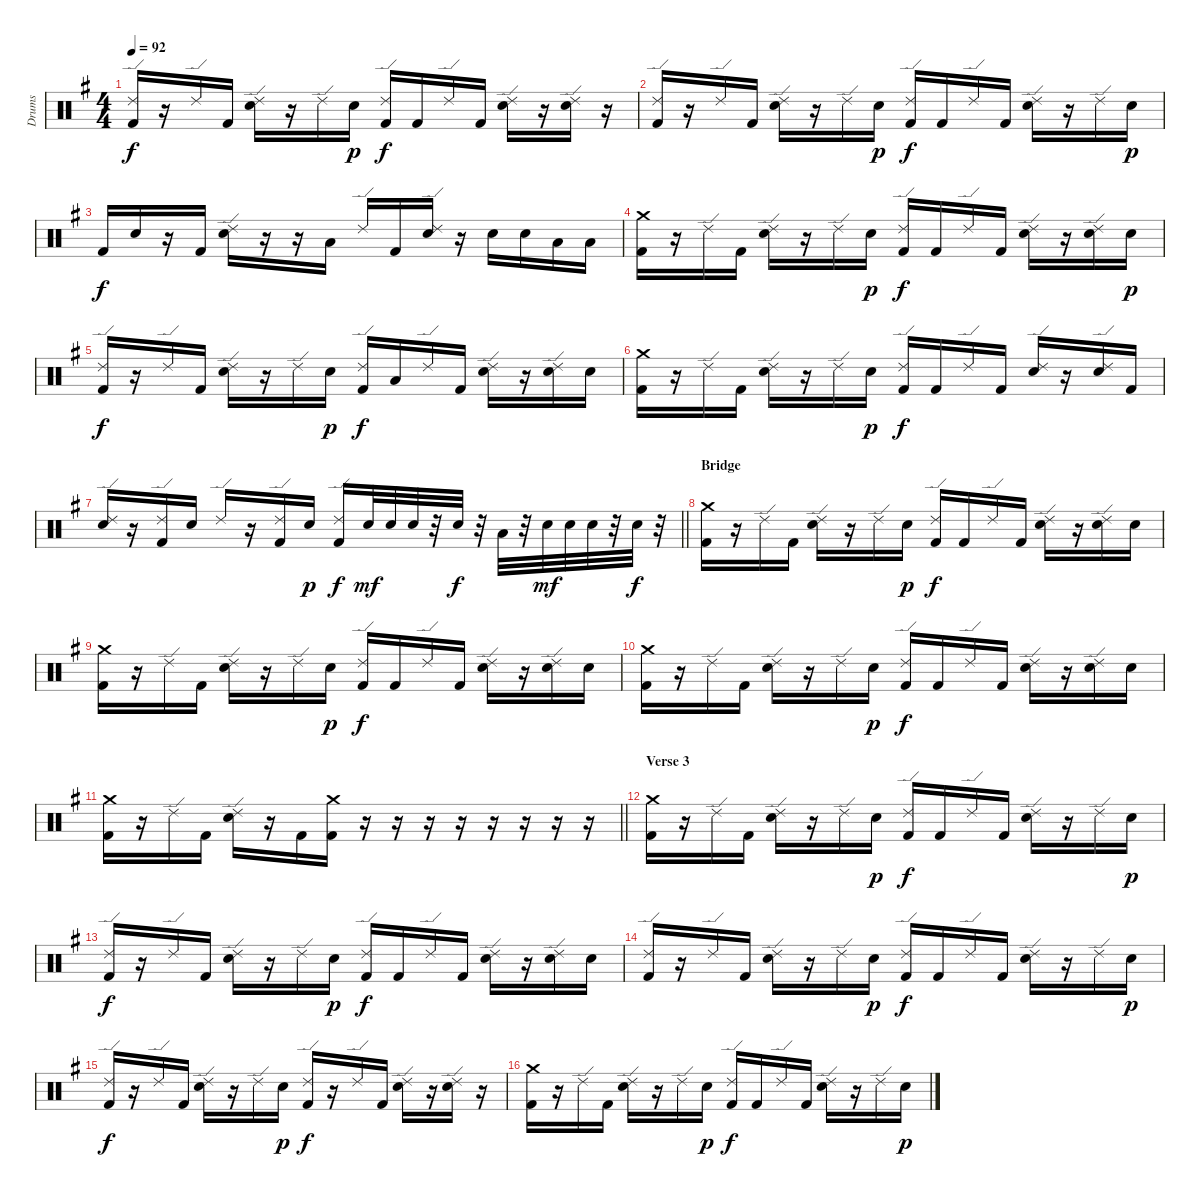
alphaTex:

\track ("Drums" "Drums") {instrument percussion}
\staff {score}
\articulation defaults
\ts (4 4)
\tempo 92
\clef neutral
\ks g
("Ride (edge) 2" "Kick (hit) 2").16{dy f} r.16 "Ride (edge) 2".16 "Kick (hit) 2".16 ("Ride (edge) 2" "Snare (hit) 2").16 r.16 "Ride (edge) 2".16 "Snare (hit) 2".16{dy p} ("Ride (edge) 2" "Kick (hit) 2").16{dy f} "Kick (hit) 2".16 "Ride (edge) 2".16 "Kick (hit) 2".16 ("Ride (edge) 2" "Snare (hit) 2").16 r.16 ("Ride (edge) 2" "Snare (hit) 2").16 r.16 |
("Ride (edge) 2" "Kick (hit) 2").16 r.16 "Ride (edge) 2".16 "Kick (hit) 2".16 ("Ride (edge) 2" "Snare (hit) 2").16 r.16 "Ride (edge) 2".16 "Snare (hit) 2".16{dy p} ("Ride (edge) 2" "Kick (hit) 2").16{dy f} "Kick (hit) 2".16 "Ride (edge) 2".16 "Kick (hit) 2".16 ("Ride (edge) 2" "Snare (hit) 2").16 r.16 "Ride (edge) 2".16 "Snare (hit) 2".16{dy p} |
"Kick (hit) 2".16{dy f} "Snare (hit) 2".16 r.16 "Kick (hit) 2".16 ("Ride (edge) 2" "Snare (hit) 2").16 r.16 r.16 "Low Tom (hit)".16 "Ride (edge) 2".16 "Kick (hit) 2".16 ("Ride (edge) 2" "Snare (hit) 2").16 r.16 "Snare (hit) 2".16 "Snare (hit) 2".16 "Low Floor Tom (hit)".16 "Low Floor Tom (hit)".16 |
("Crash medium (hit)" "Kick (hit) 2").16 r.16 "Ride (edge) 2".16 "Kick (hit) 2".16 ("Ride (edge) 2" "Snare (hit) 2").16 r.16 "Ride (edge) 2".16 "Snare (hit) 2".16{dy p} ("Ride (edge) 2" "Kick (hit) 2").16{dy f} "Kick (hit) 2".16 "Ride (edge) 2".16 "Kick (hit) 2".16 ("Ride (edge) 2" "Snare (hit) 2").16 r.16 ("Ride (edge) 2" "Snare (hit) 2").16 "Snare (hit) 2".16{dy p} |
("Ride (edge) 2" "Kick (hit) 2").16{dy f} r.16 "Ride (edge) 2".16 "Kick (hit) 2".16 ("Ride (edge) 2" "Snare (hit) 2").16 r.16 "Ride (edge) 2".16 "Snare (hit) 2".16{dy p} ("Ride (edge) 2" "Kick (hit) 2").16{dy f} "Low Tom (hit)".16 "Ride (edge) 2".16 "Kick (hit) 2".16 ("Ride (edge) 2" "Snare (hit) 2").16 r.16 ("Ride (edge) 2" "Snare (hit) 2").16 "Snare (hit) 2".16 |
("Crash medium (hit)" "Kick (hit) 2").16 r.16 "Ride (edge) 2".16 "Kick (hit) 2".16 ("Ride (edge) 2" "Snare (hit) 2").16 r.16 "Ride (edge) 2".16 "Snare (hit) 2".16{dy p} ("Ride (edge) 2" "Kick (hit) 2").16{dy f} "Kick (hit) 2".16 "Ride (edge) 2".16 "Kick (hit) 2".16 ("Ride (edge) 2" "Snare (hit) 2").16 r.16 ("Ride (edge) 2" "Snare (hit) 2").16 "Kick (hit) 2".16 |
\barLineRight lightlight
("Ride (edge) 2" "Snare (hit) 2").16 r.16 ("Ride (edge) 2" "Kick (hit) 2").16 "Snare (hit) 2".16 "Ride (edge) 2".16 r.16 ("Ride (edge) 2" "Kick (hit) 2").16 "Snare (hit) 2".16{dy p} ("Ride (edge) 2" "Kick (hit) 2").16{dy f} "Snare (hit) 2".32{dy mf} "Snare (hit) 2".32 "Snare (hit) 2".32 r.32 "Snare (hit) 2".32{dy f} r.32 "Low Tom (hit)".32 r.32 "Snare (hit) 2".32{dy mf} "Snare (hit) 2".32 "Snare (hit) 2".32 r.32 "Snare (hit) 2".32{dy f} r.32 |
\section ("" "Bridge")
("Crash medium (hit)" "Kick (hit) 2").16 r.16 "Ride (edge) 2".16 "Kick (hit) 2".16 ("Ride (edge) 2" "Snare (hit) 2").16 r.16 "Ride (edge) 2".16 "Snare (hit) 2".16{dy p} ("Ride (edge) 2" "Kick (hit) 2").16{dy f} "Kick (hit) 2".16 "Ride (edge) 2".16 "Kick (hit) 2".16 ("Ride (edge) 2" "Snare (hit) 2").16 r.16 ("Ride (edge) 2" "Snare (hit) 2").16 "Snare (hit) 2".16 |
("Crash medium (hit)" "Kick (hit) 2").16 r.16 "Ride (edge) 2".16 "Kick (hit) 2".16 ("Ride (edge) 2" "Snare (hit) 2").16 r.16 "Ride (edge) 2".16 "Snare (hit) 2".16{dy p} ("Ride (edge) 2" "Kick (hit) 2").16{dy f} "Kick (hit) 2".16 "Ride (edge) 2".16 "Kick (hit) 2".16 ("Ride (edge) 2" "Snare (hit) 2").16 r.16 ("Ride (edge) 2" "Snare (hit) 2").16 "Snare (hit) 2".16 |
("Crash medium (hit)" "Kick (hit) 2").16 r.16 "Ride (edge) 2".16 "Kick (hit) 2".16 ("Ride (edge) 2" "Snare (hit) 2").16 r.16 "Ride (edge) 2".16 "Snare (hit) 2".16{dy p} ("Ride (edge) 2" "Kick (hit) 2").16{dy f} "Kick (hit) 2".16 "Ride (edge) 2".16 "Kick (hit) 2".16 ("Ride (edge) 2" "Snare (hit) 2").16 r.16 ("Ride (edge) 2" "Snare (hit) 2").16 "Snare (hit) 2".16 |
\barLineRight lightlight
("Crash medium (hit)" "Kick (hit) 2").16 r.16 "Ride (edge) 2".16 "Kick (hit) 2".16 ("Ride (edge) 2" "Snare (hit) 2").16 r.16 "Kick (hit) 2".16 ("Crash medium (hit)" "Kick (hit) 2").16 r.16 r.16 r.16 r.16 r.16 r.16 r.16 r.16 |
\section ("" "Verse 3")
("Crash medium (hit)" "Kick (hit) 2").16 r.16 "Ride (edge) 2".16 "Kick (hit) 2".16 ("Ride (edge) 2" "Snare (hit) 2").16 r.16 "Ride (edge) 2".16 "Snare (hit) 2".16{dy p} ("Ride (edge) 2" "Kick (hit) 2").16{dy f} "Kick (hit) 2".16 "Ride (edge) 2".16 "Kick (hit) 2".16 ("Ride (edge) 2" "Snare (hit) 2").16 r.16 "Ride (edge) 2".16 "Snare (hit) 2".16{dy p} |
("Ride (edge) 2" "Kick (hit) 2").16{dy f} r.16 "Ride (edge) 2".16 "Kick (hit) 2".16 ("Ride (edge) 2" "Snare (hit) 2").16 r.16 "Ride (edge) 2".16 "Snare (hit) 2".16{dy p} ("Ride (edge) 2" "Kick (hit) 2").16{dy f} "Kick (hit) 2".16 "Ride (edge) 2".16 "Kick (hit) 2".16 ("Ride (edge) 2" "Snare (hit) 2").16 r.16 ("Ride (edge) 2" "Snare (hit) 2").16 "Snare (hit) 2".16 |
("Ride (edge) 2" "Kick (hit) 2").16 r.16 "Ride (edge) 2".16 "Kick (hit) 2".16 ("Ride (edge) 2" "Snare (hit) 2").16 r.16 "Ride (edge) 2".16 "Snare (hit) 2".16{dy p} ("Ride (edge) 2" "Kick (hit) 2").16{dy f} "Kick (hit) 2".16 "Ride (edge) 2".16 "Kick (hit) 2".16 ("Ride (edge) 2" "Snare (hit) 2").16 r.16 "Ride (edge) 2".16 "Snare (hit) 2".16{dy p} |
("Ride (edge) 2" "Kick (hit) 2").16{dy f} r.16 "Ride (edge) 2".16 "Kick (hit) 2".16 ("Ride (edge) 2" "Snare (hit) 2").16 r.16 "Ride (edge) 2".16 "Snare (hit) 2".16{dy p} ("Ride (edge) 2" "Kick (hit) 2").16{dy f} r.16 "Ride (edge) 2".16 "Kick (hit) 2".16 ("Ride (edge) 2" "Snare (hit) 2").16 r.16 ("Ride (edge) 2" "Snare (hit) 2").16 r.16 |
("Crash medium (hit)" "Kick (hit) 2").16 r.16 "Ride (edge) 2".16 "Kick (hit) 2".16 ("Ride (edge) 2" "Snare (hit) 2").16 r.16 "Ride (edge) 2".16 "Snare (hit) 2".16{dy p} ("Ride (edge) 2" "Kick (hit) 2").16{dy f} "Kick (hit) 2".16 "Ride (edge) 2".16 "Kick (hit) 2".16 ("Ride (edge) 2" "Snare (hit) 2").16 r.16 "Ride (edge) 2".16 "Snare (hit) 2".16{dy p}
